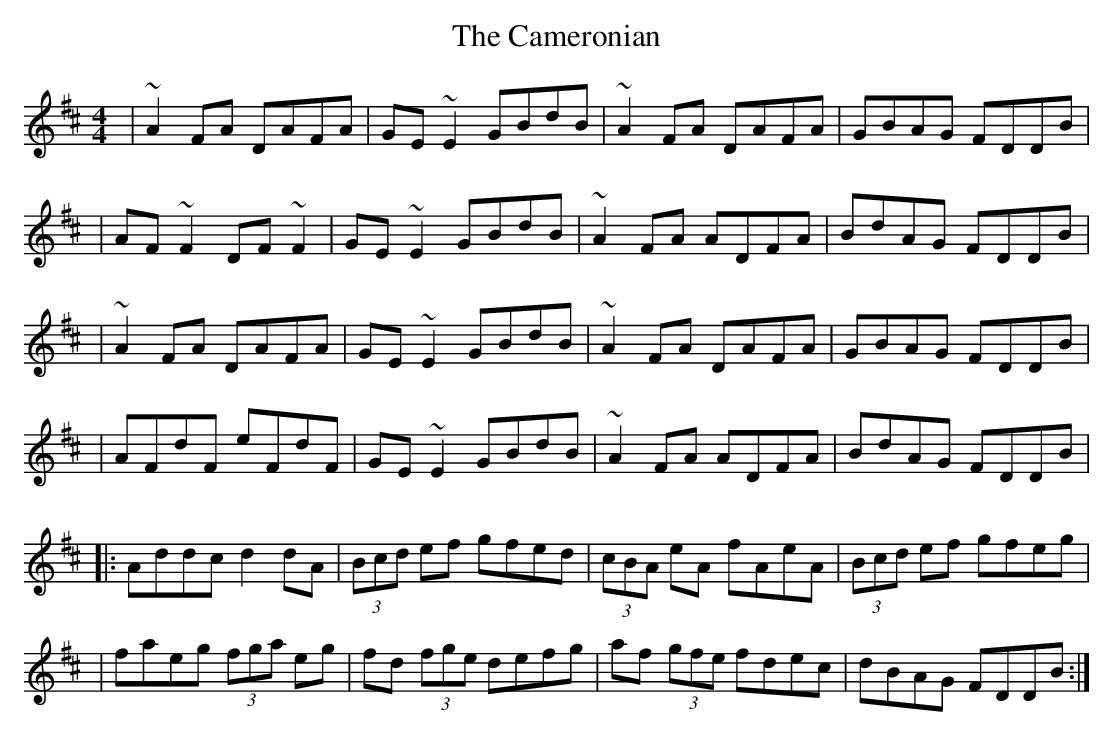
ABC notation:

X:1
T:The Cameronian
M:4/4
L:1/8
K:D
|~A2FA DAFA|GE~E2 GBdB|~A2FA DAFA|GBAG FDDB|
|AF~F2 DF~F2|GE~E2 GBdB|~A2FA ADFA|BdAG FDDB|
|~A2FA DAFA|GE~E2 GBdB|~A2FA DAFA|GBAG FDDB|
|AFdF eFdF|GE~E2 GBdB|~A2FA ADFA|BdAG FDDB|
|:Addc d2dA|(3Bcd ef gfed|(3cBA eA fAeA|(3Bcd ef gfeg|
|faeg (3fga eg|fd (3fge defg|af (3gfe fdec|dBAG FDDB:|
